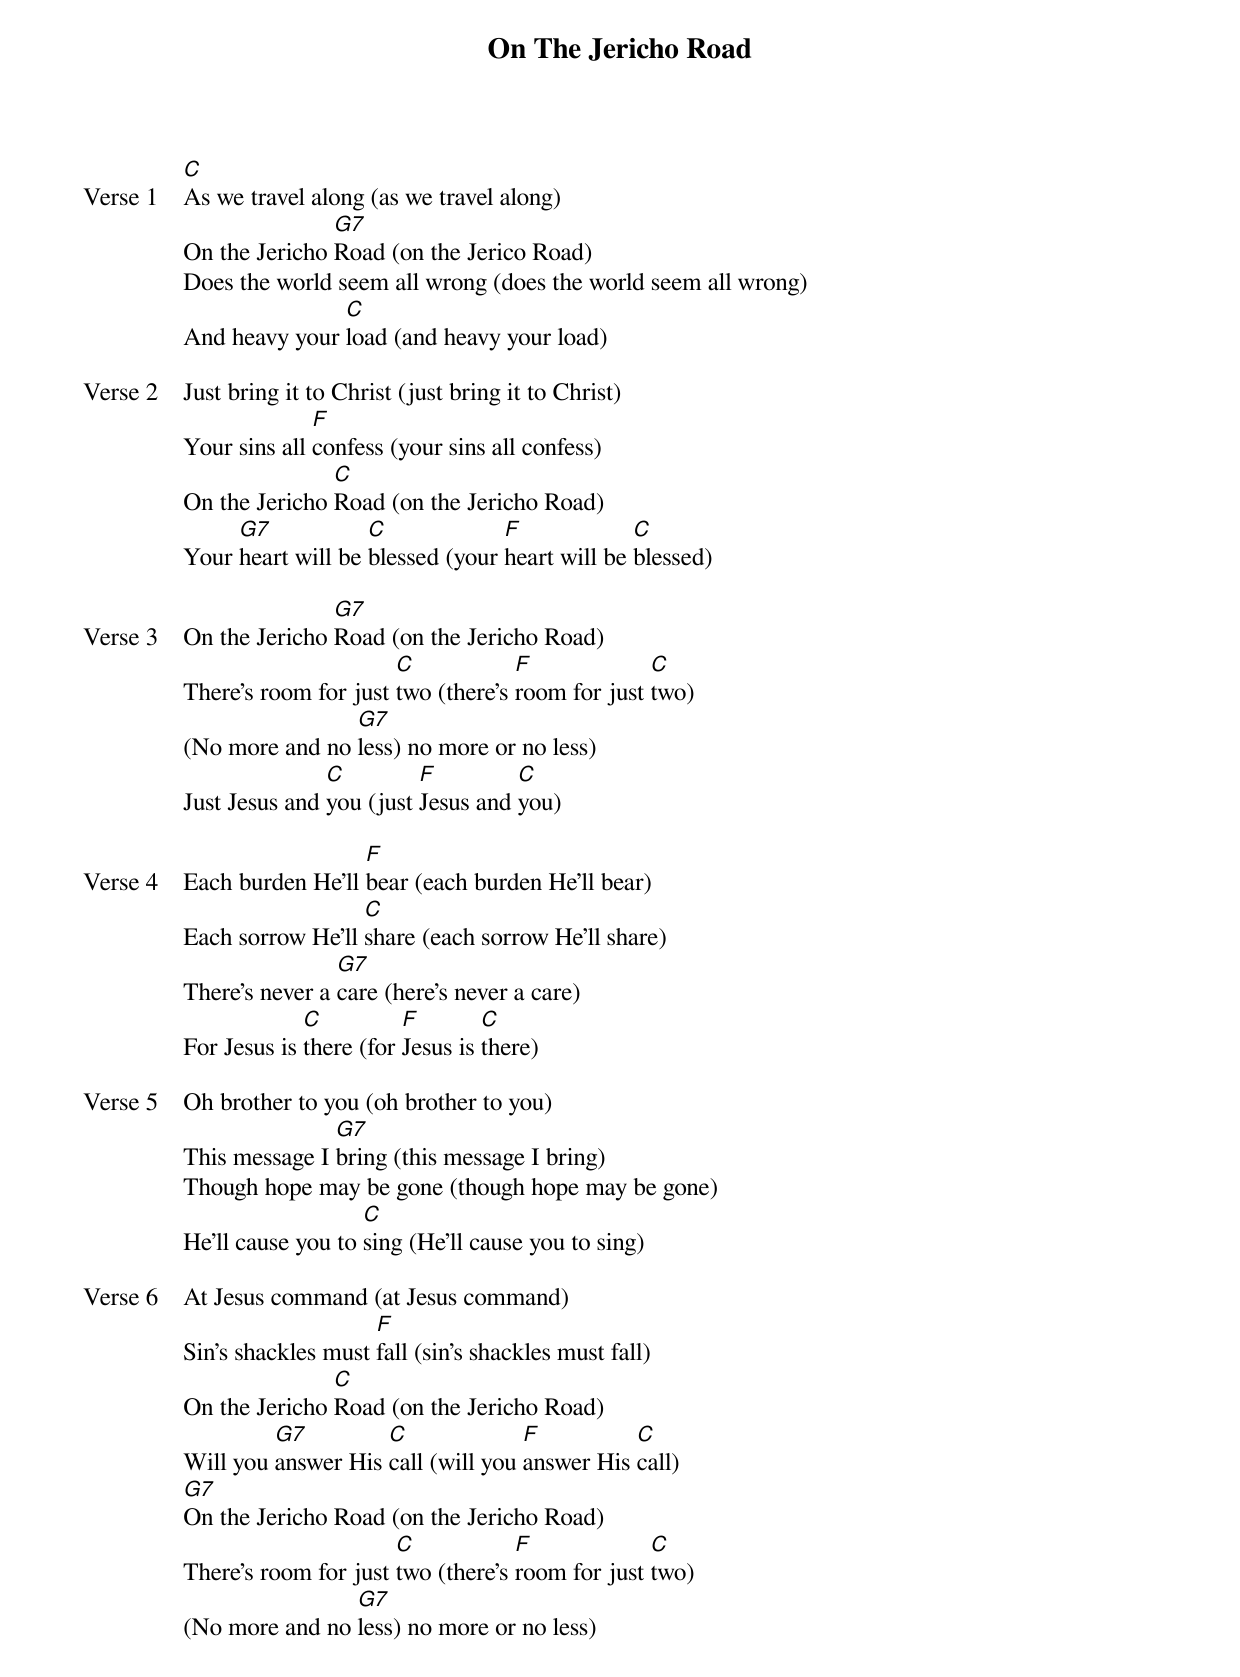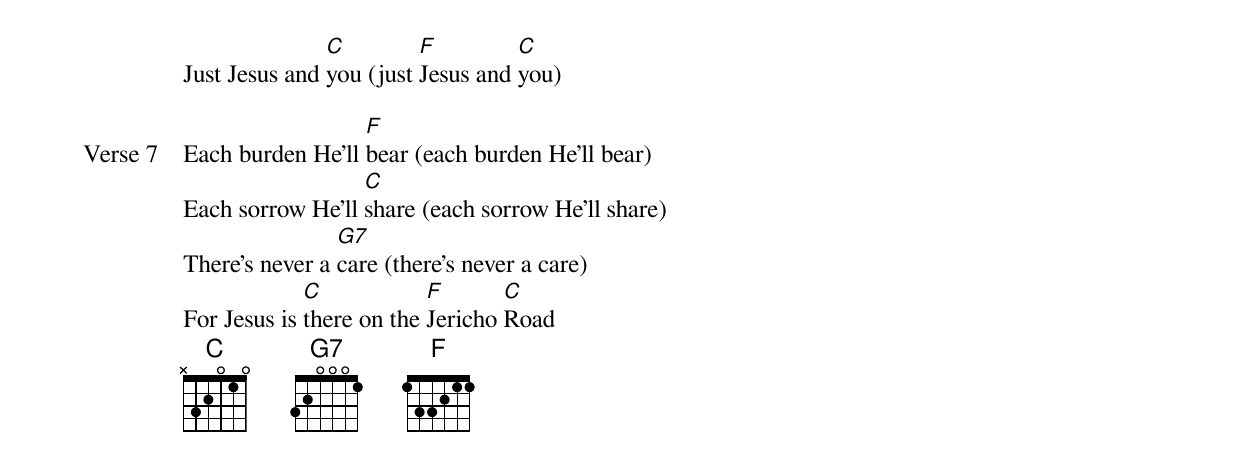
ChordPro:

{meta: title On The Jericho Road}
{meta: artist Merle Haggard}
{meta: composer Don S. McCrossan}

{start_of_verse: Verse 1}
[C]As we travel along (as we travel along)
On the Jericho [G7]Road (on the Jerico Road)
Does the world seem all wrong (does the world seem all wrong)
And heavy your [C]load (and heavy your load)
{end_of_verse}

{start_of_verse: Verse 2}
Just bring it to Christ (just bring it to Christ)
Your sins all [F]confess (your sins all confess)
On the Jericho [C]Road (on the Jericho Road)
Your [G7]heart will be [C]blessed (your [F]heart will be [C]blessed)
{end_of_verse}

{start_of_verse: Verse 3}
On the Jericho [G7]Road (on the Jericho Road)
There's room for just [C]two (there's [F]room for just [C]two)
(No more and no [G7]less) no more or no less)
Just Jesus and [C]you (just [F]Jesus and [C]you)
{end_of_verse}

{start_of_verse: Verse 4}
Each burden He'll [F]bear (each burden He'll bear)
Each sorrow He'll [C]share (each sorrow He'll share)
There's never a [G7]care (here's never a care)
For Jesus is [C]there (for [F]Jesus is [C]there)
{end_of_verse}

{start_of_verse: Verse 5}
Oh brother to you (oh brother to you)
This message I [G7]bring (this message I bring)
Though hope may be gone (though hope may be gone)
He'll cause you to [C]sing (He'll cause you to sing)
{end_of_verse}

{start_of_verse: Verse 6}
At Jesus command (at Jesus command)
Sin's shackles must [F]fall (sin's shackles must fall)
On the Jericho [C]Road (on the Jericho Road)
Will you [G7]answer His [C]call (will you [F]answer His [C]call)
[G7]On the Jericho Road (on the Jericho Road)
There's room for just [C]two (there's [F]room for just [C]two)
(No more and no [G7]less) no more or no less)
Just Jesus and [C]you (just [F]Jesus and [C]you)
{end_of_verse}

{start_of_verse: Verse 7}
Each burden He'll [F]bear (each burden He'll bear)
Each sorrow He'll [C]share (each sorrow He'll share)
There's never a [G7]care (there's never a care)
For Jesus is [C]there on the [F]Jericho [C]Road
{end_of_verse}
